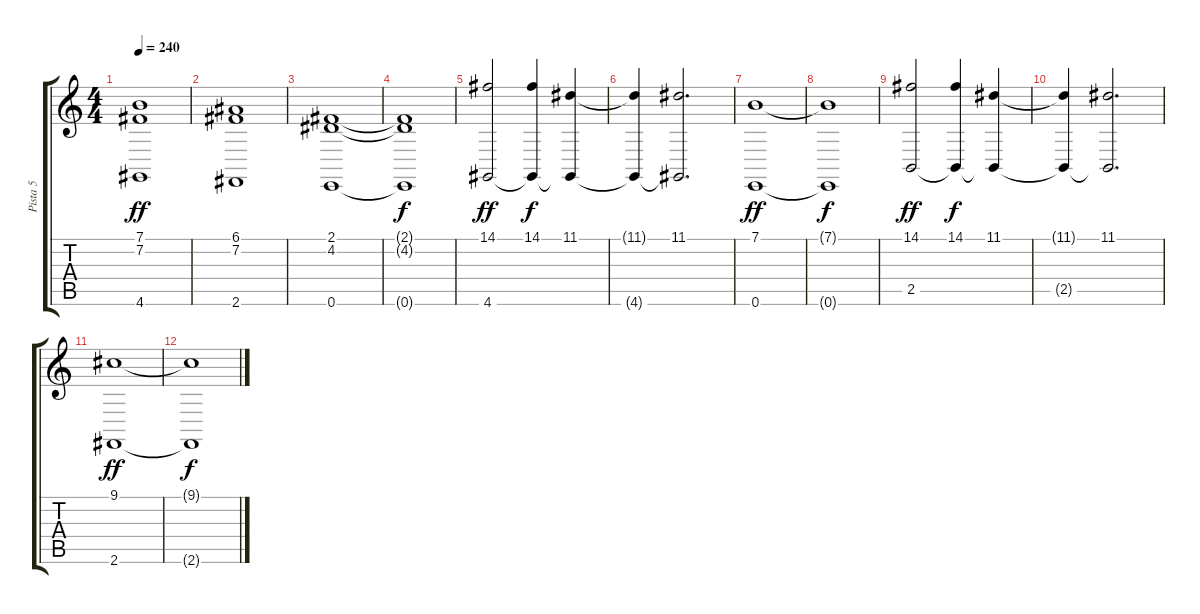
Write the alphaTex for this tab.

\track ("Pista 5" "Pista 5") {instrument acousticgrandpiano}
\staff {score tabs}
\tuning (E4 B3 G3 D3 A2 E2) {hide}
\ts (4 4)
\tempo 240
\clef g2
\ks c
(7.1 7.2 4.6).1{dy ff} |
(6.1 7.2 2.6).1 |
(2.1 4.2 0.6).1 |
(2.1{t} 4.2{t} 0.6{t}).1{dy f} |
(14.1 4.6).2{dy ff} (14.1 4.6{t}).4{dy f} (11.1 4.6{t}).4 |
(11.1{t} 4.6{t}).4 (11.1 4.6{t}).2{d} |
(7.1 0.6).1{dy ff} |
(7.1{t} 0.6{t}).1{dy f} |
(14.1 2.5).2{dy ff} (14.1 2.5{t}).4{dy f} (11.1 2.5{t}).4 |
(11.1{t} 2.5{t}).4 (11.1 2.5{t}).2{d} |
(9.1 2.6).1{dy ff} |
(9.1{t} 2.6{t}).1{dy f}
